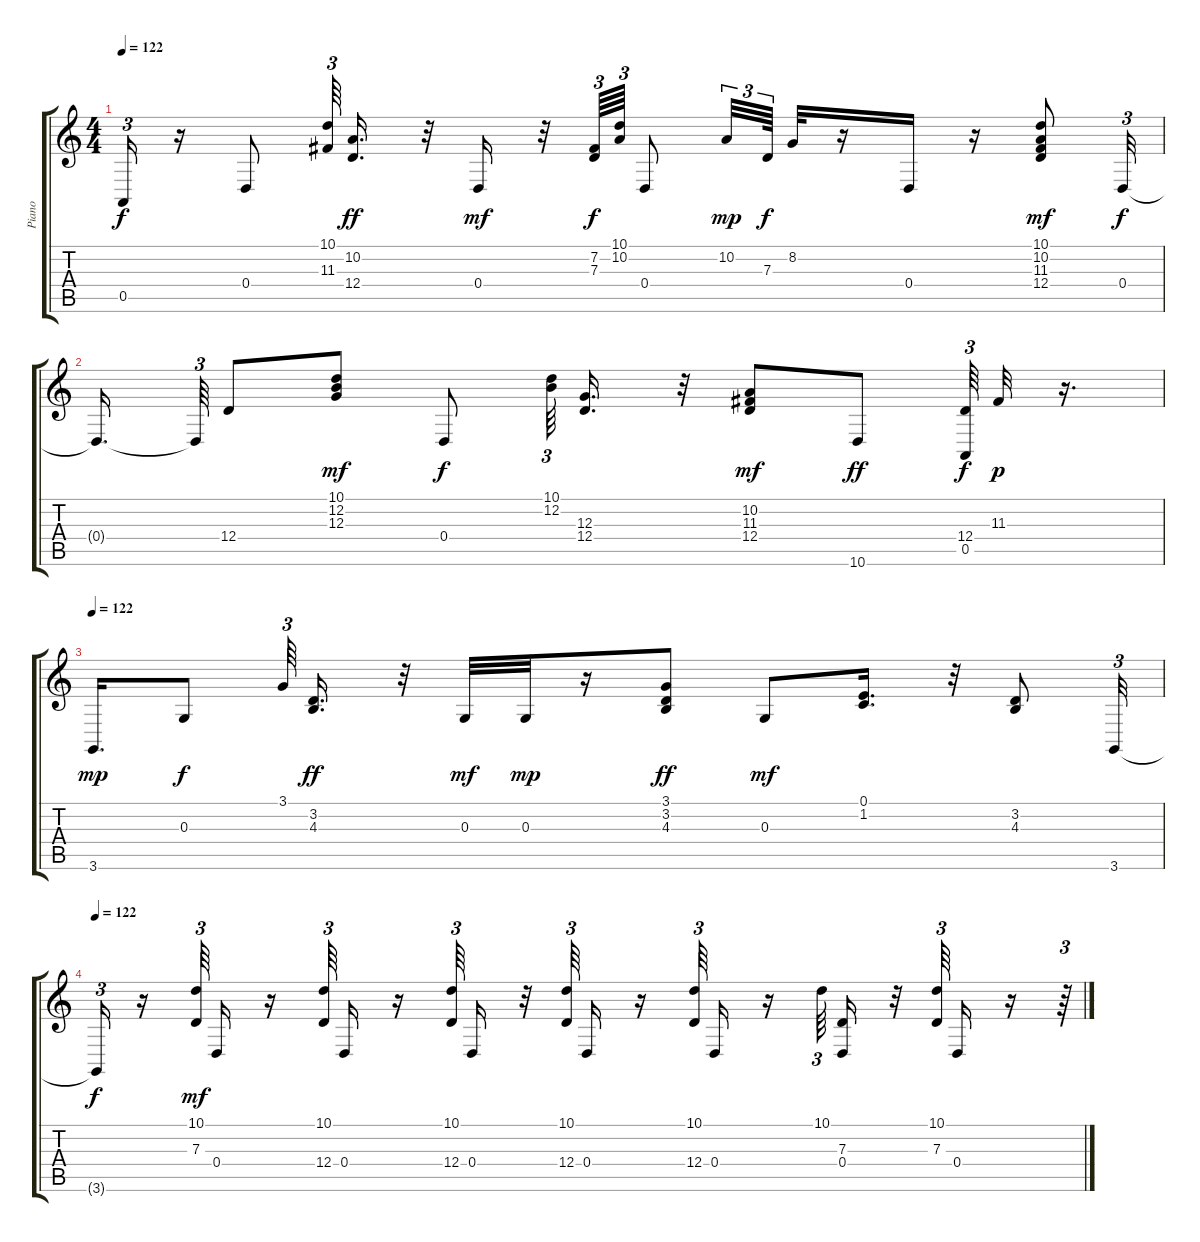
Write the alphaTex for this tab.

\track ("Piano" "Piano") {instrument acousticgrandpiano}
\staff {score tabs}
\tuning (E4 B3 G3 D3 A2 E2) {hide}
\ts (4 4)
\tempo 122
\clef g2
\ks c
0.5{t}.16{tu (3 2) dy f} r.16 0.4.8 (10.1 11.3).64{tu (3 2)} (10.2 12.4).16{d dy ff} r.32 0.4.16{dy mf} r.32 (7.2 7.3).64{tu (3 2) dy f} (10.1 10.2).64{tu (3 2)} 0.4.8 10.2.32{tu (3 2) dy mp} 7.3.64{tu (3 2) dy f} 8.2.32 r.16 0.4.16 r.16 (10.1 10.2 11.3 12.4).8{dy mf} 0.4.32{tu (3 2) dy f} |
0.4{t}.16{d} 0.4{t}.64{tu (3 2)} 12.4.8 (10.1 12.2 12.3).8{dy mf} 0.4.8{dy f} (10.1 12.2).64{tu (3 2)} (12.3 12.4).16{d} r.32 (10.2 11.3 12.4).8{dy mf} 10.6.8{dy ff} (12.4 0.5).64{tu (3 2) dy f} 11.3.32{dy p} r.16{d} |
\tempo 122
3.6.16{d dy mp} 0.3.8{dy f} 3.1.64{tu (3 2)} (3.2 4.3).16{d dy ff} r.32 0.3.32{dy mf} 0.3.32{dy mp} r.16 (3.1 3.2 4.3).8{dy ff} 0.3.8{dy mf} (0.1 1.2).16{d} r.32 (3.2 4.3).8 3.6.32{tu (3 2)} |
\tempo 122
3.6{t}.16{tu (3 2) dy f} r.16 (10.1 7.3).64{tu (3 2) dy mf} 0.4.16 r.16 (10.1 12.4).64{tu (3 2)} 0.4.16 r.16 (10.1 12.4).64{tu (3 2)} 0.4.16 r.32 (10.1 12.4).64{tu (3 2)} 0.4.16 r.16 (10.1 12.4).64{tu (3 2)} 0.4.16 r.16 10.1.64{tu (3 2)} (7.3 0.4).16 r.32 (10.1 7.3).64{tu (3 2)} 0.4.16 r.16 r.64{tu (3 2)}
